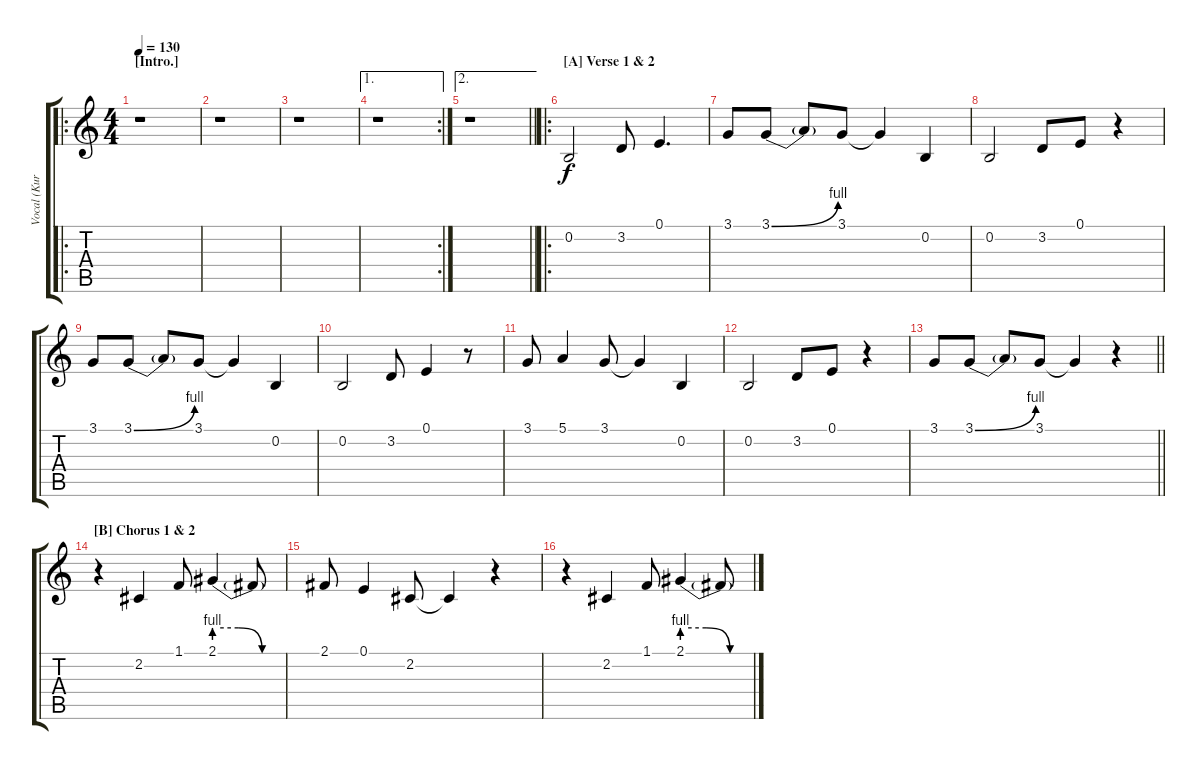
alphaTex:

\track ("Vocal (Kurt Cobain)" "Vocal (Kur") {instrument trumpet}
\staff {score tabs}
\tuning (E4 B3 G3 D3 A2 E2) {hide}
\ro
\ts (4 4)
\section ("" "[Intro.]")
\tempo 130
\clef g2
\ks c
r.1{dy f instrument trumpet} |
r.1 |
r.1 |
\ae 1
\rc 2
r.1 |
\ae 2
\barLineRight lightlight
r.1 |
\ro
\section ("" "[A] Verse 1 & 2")
0.2.2 3.2.8 0.1.4{d} |
3.1.8 3.1{be (bend 0 0 60 4)}.8 3.1{t}.8 3.1.8 3.1{t}.4 0.2.4 |
0.2.2 3.2.8 0.1.8 r.4 |
3.1.8 3.1{be (bend 0 0 60 4)}.8 3.1{t}.8 3.1.8 3.1{t}.4 0.2.4 |
0.2.2 3.2.8 0.1.4 r.8 |
3.1.8 5.1.4 3.1.8 3.1{t}.4 0.2.4 |
0.2.2 3.2.8 0.1.8 r.4 |
\barLineRight lightlight
3.1.8 3.1{be (bend 0 0 60 4)}.8 3.1{t}.8 3.1.8 3.1{t}.4 r.4 |
\section ("" "[B] Chorus 1 & 2")
r.4 2.2.4 1.1.8 2.1{be (custom 0 4 20 4 40 0 60 0)}.4 2.1{t}.8 |
2.1.8 0.1.4 2.2.8 2.2{t}.4 r.4 |
r.4 2.2.4 1.1.8 2.1{be (custom 0 4 20 4 40 0 60 0)}.4 2.1{t}.8
